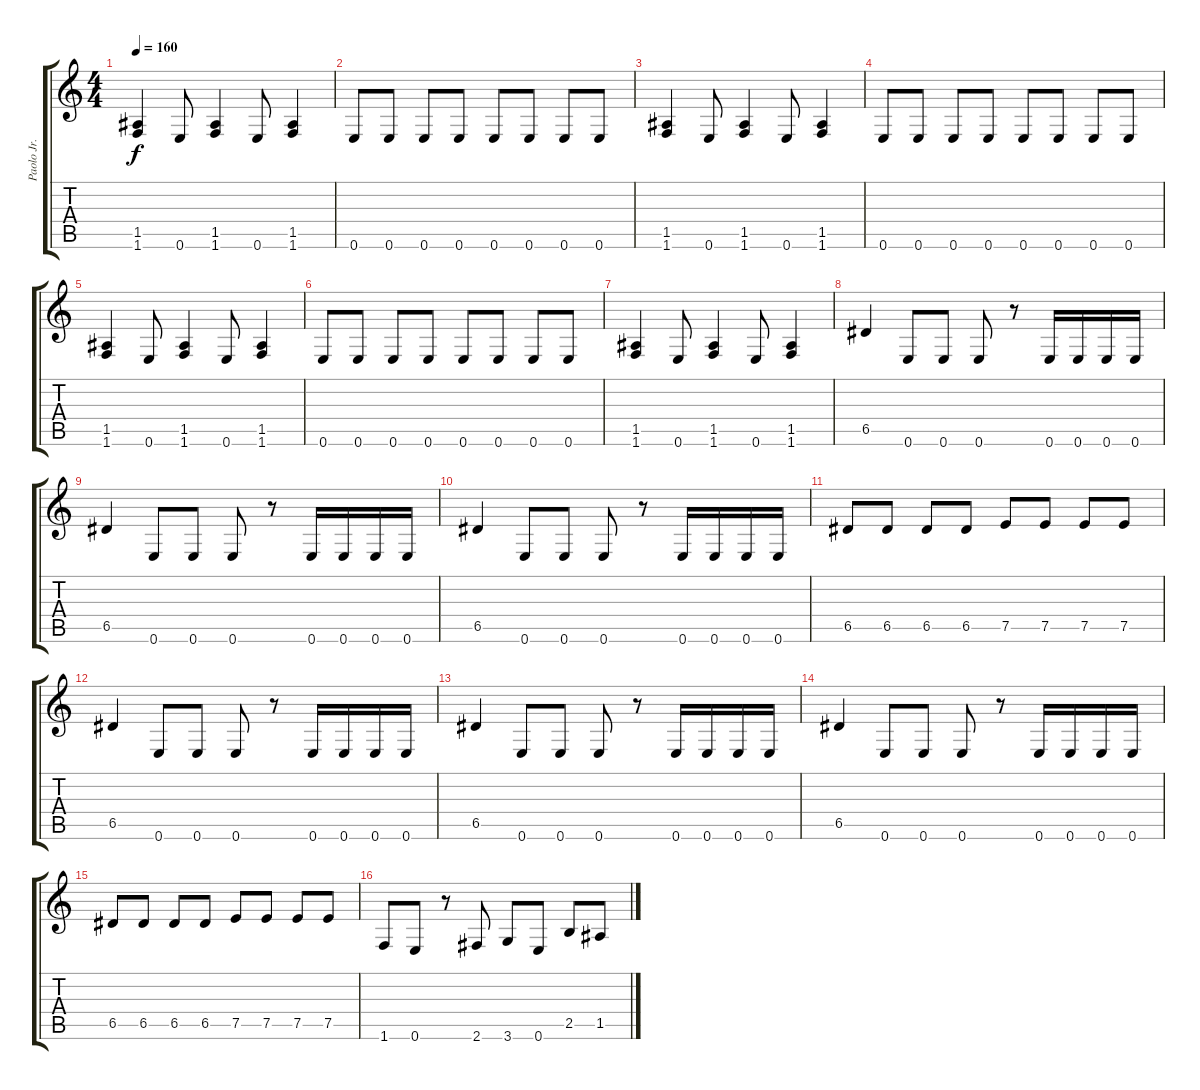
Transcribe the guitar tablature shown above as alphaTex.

\track ("Paolo Jr." "Paolo Jr.") {instrument electricbasspick}
\staff {score tabs}
\tuning (E4 B3 G3 D3 A2 E2) {hide}
\ts (4 4)
\tempo 160
\clef g2
\ks c
(1.5 1.6).4{dy f} 0.6.8 (1.5 1.6).4 0.6.8 (1.5 1.6).4 |
0.6.8 0.6.8 0.6.8 0.6.8 0.6.8 0.6.8 0.6.8 0.6.8 |
(1.5 1.6).4 0.6.8 (1.5 1.6).4 0.6.8 (1.5 1.6).4 |
0.6.8 0.6.8 0.6.8 0.6.8 0.6.8 0.6.8 0.6.8 0.6.8 |
(1.5 1.6).4 0.6.8 (1.5 1.6).4 0.6.8 (1.5 1.6).4 |
0.6.8 0.6.8 0.6.8 0.6.8 0.6.8 0.6.8 0.6.8 0.6.8 |
(1.5 1.6).4 0.6.8 (1.5 1.6).4 0.6.8 (1.5 1.6).4 |
6.5.4 0.6.8 0.6.8 0.6.8 r.8 0.6.16 0.6.16 0.6.16 0.6.16 |
6.5.4 0.6.8 0.6.8 0.6.8 r.8 0.6.16 0.6.16 0.6.16 0.6.16 |
6.5.4 0.6.8 0.6.8 0.6.8 r.8 0.6.16 0.6.16 0.6.16 0.6.16 |
6.5.8 6.5.8 6.5.8 6.5.8 7.5.8 7.5.8 7.5.8 7.5.8 |
6.5.4 0.6.8 0.6.8 0.6.8 r.8 0.6.16 0.6.16 0.6.16 0.6.16 |
6.5.4 0.6.8 0.6.8 0.6.8 r.8 0.6.16 0.6.16 0.6.16 0.6.16 |
6.5.4 0.6.8 0.6.8 0.6.8 r.8 0.6.16 0.6.16 0.6.16 0.6.16 |
6.5.8 6.5.8 6.5.8 6.5.8 7.5.8 7.5.8 7.5.8 7.5.8 |
1.6.8 0.6.8 r.8 2.6.8 3.6.8 0.6.8 2.5.8 1.5.8
